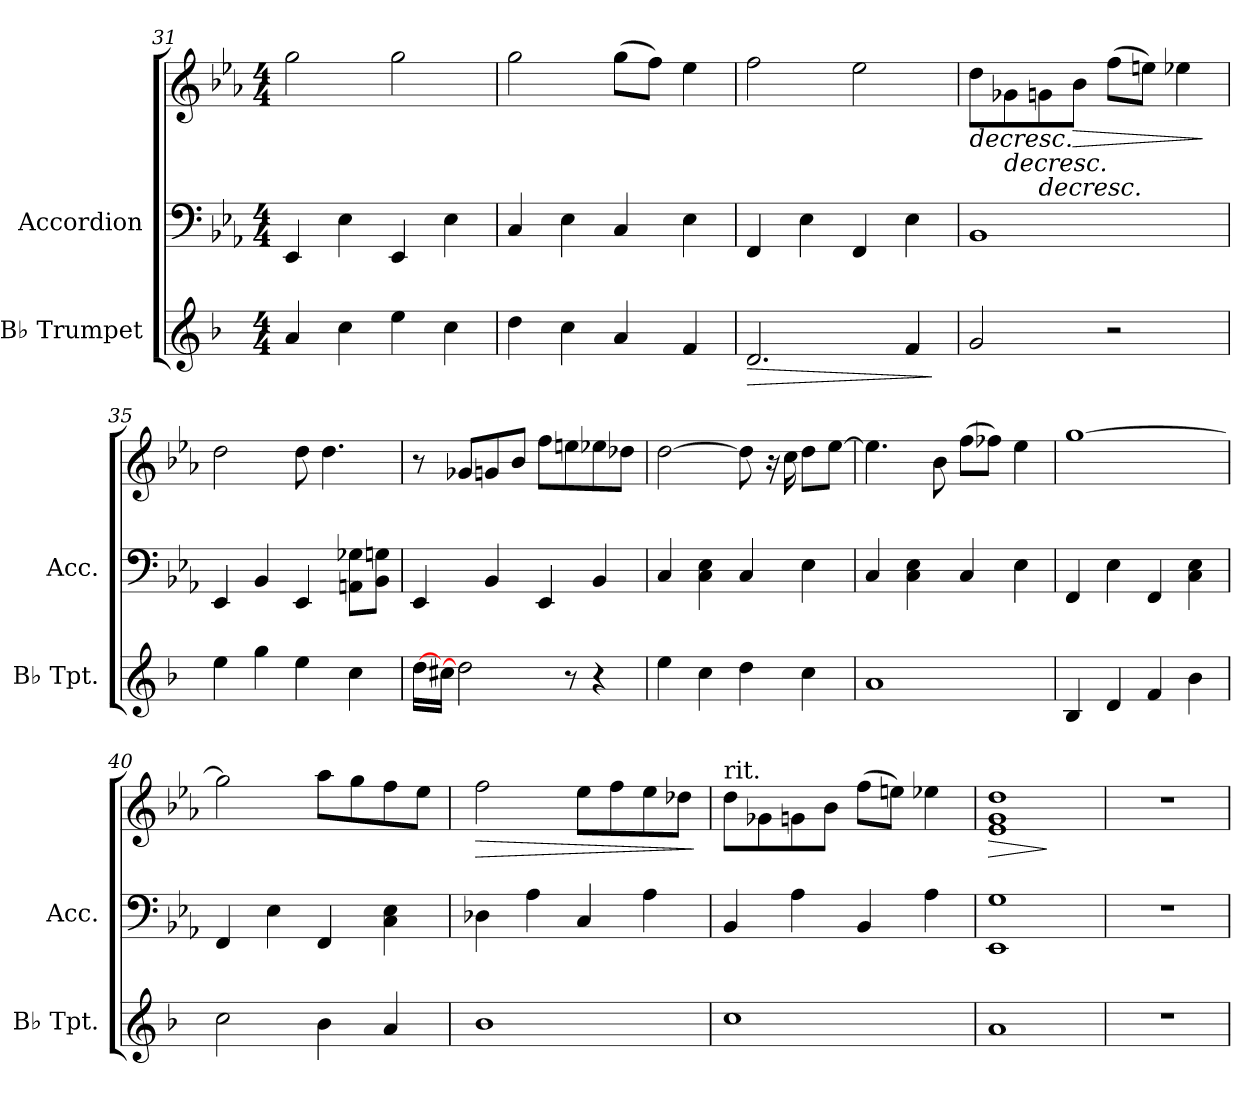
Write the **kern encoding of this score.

**kern	**dynam	**kern	**kern	**dynam
*part2	*part2	*part1	*part1	*part1
*staff3	*staff3	*staff2	*staff1	*staff1/2
*I"B♭ Trumpet	*	*I"Accordion	*	*
*I'B♭ Tpt.	*	*I'Acc.	*	*
*clefG2	*	*clefF4	*clefG2	*
*ITrd1c2	*	*	*	*
*k[b-e-a-]	*	*k[b-e-a-]	*k[b-e-a-]	*
*M4/4	*	*M4/4	*M4/4	*
=31	=31	=31	=31	=31
4g/	.	4EE-/	2gg\	.
4b-\	.	4E-\	.	.
4dd\	.	4EE-/	2gg\	.
4b-\	.	4E-\	.	.
=32	=32	=32	=32	=32
4cc\	.	4C/	2gg\	.
4b-\	.	4E-\	.	.
4g/	.	4C/	(8gg\L	.
.	.	.	8ff\J)	.
4e-/	.	4E-\	4ee-\	.
=33	=33	=33	=33	=33
!	!LO:HP:b	!	!	!
2.c/	>	4FF/	2ff\	.
.	.	4E-\	.	.
.	.	4FF/	2ee-\	.
4e-/	.	4E-\	.	.
.	]	.	.	.
=34	=34	=34	=34	=34
!	!	!	!	!LO:HP:b
2f/	.	1BB-	8dd\L	>
!	!	!	!	!LO:HP:b
.	.	.	8g-X\	>
!	!	!	!	!LO:HP:b
.	.	.	8gn\	>
!	!	!	!	!LO:HP:b
.	.	.	8b-\J	>
2r	.	.	(8ff\L	.
.	.	.	8een\J)	.
.	.	.	4ee-X\	.
.	.	.	.	] ] ] ]
!!LO:LB:g=z
=35	=35	=35	=35	=35
4dd\	.	4EE-/	2dd\	.
4ff\	.	4BB-/	.	.
4dd\	.	4EE-/	8dd\	.
.	.	.	4.dd\	.
4b-\	.	8AAn\ 8G-X\L	.	.
.	.	8BB-\ 8Gn\J	.	.
=36	=36	=36	=36	=36
[16cc\LL	.	4EE-/	8r	.
16bn\JJ	.	.	.	.
2cc\]	.	.	8g-X/L	.
.	.	4BB-/	8gn/	.
.	.	.	8b-/J	.
.	.	4EE-/	8ff\L	.
8r	.	.	8een\	.
4r	.	4BB-/	8ee-X\	.
.	.	.	8dd-X\J	.
=37	=37	=37	=37	=37
4dd\	.	4C/	[2dd\	.
4b-\	.	4C\ 4E-\	.	.
4cc\	.	4C/	8dd\]	.
.	.	.	16r	.
.	.	.	16cc\	.
4b-\	.	4E-\	8dd\L	.
.	.	.	[8ee-\J	.
=38	=38	=38	=38	=38
1g	.	4C/	4.ee-\]	.
.	.	4C\ 4E-\	.	.
.	.	.	8b-\	.
.	.	4C/	(8ff\L	.
.	.	.	8ff-X\J)	.
.	.	4E-\	4ee-\	.
=39	=39	=39	=39	=39
4A-/	.	4FF/	[1gg	.
4c/	.	4E-\	.	.
4e-/	.	4FF/	.	.
4a-\	.	4C\ 4E-\	.	.
!!LO:LB:g=z
=40	=40	=40	=40	=40
2b-\	.	4FF/	2gg\]	.
.	.	4E-\	.	.
4a-\	.	4FF/	8aa-\L	.
.	.	.	8gg\	.
4g/	.	4C\ 4E-\	8ff\	.
.	.	.	8ee-\J	.
=41	=41	=41	=41	=41
!	!	!	!	!LO:HP:b
1a-	.	4D-X\	2ff\	>
.	.	4A-\	.	.
.	.	4C/	8ee-\L	.
.	.	.	8ff\	.
.	.	4A-\	8ee-\	.
.	.	.	8dd-X\J	.
.	.	.	.	]
=42	=42	=42	=42	=42
*	*	*	*MM74	*
!	!	!	!LO:TX:a:t=rit.	!
1b-	.	4BB-/	8dd\L	.
.	.	.	8g-X\	.
.	.	4A-\	8gn\	.
.	.	.	8b-\J	.
*	*	*	*MM68	*
.	.	4BB-/	(8ff\L	.
.	.	.	8een\J)	.
.	.	4A-\	4ee-X\	.
=43	=43	=43	=43	=43
!	!	!	!	!LO:HP:b
1g	.	1EE- 1G	1e- 1g 1dd	>
.	.	.	.	]
=44	=44	=44	=44	=44
1r	.	1r	1r	.
=	=	=	=	=
*-	*-	*-	*-	*-
